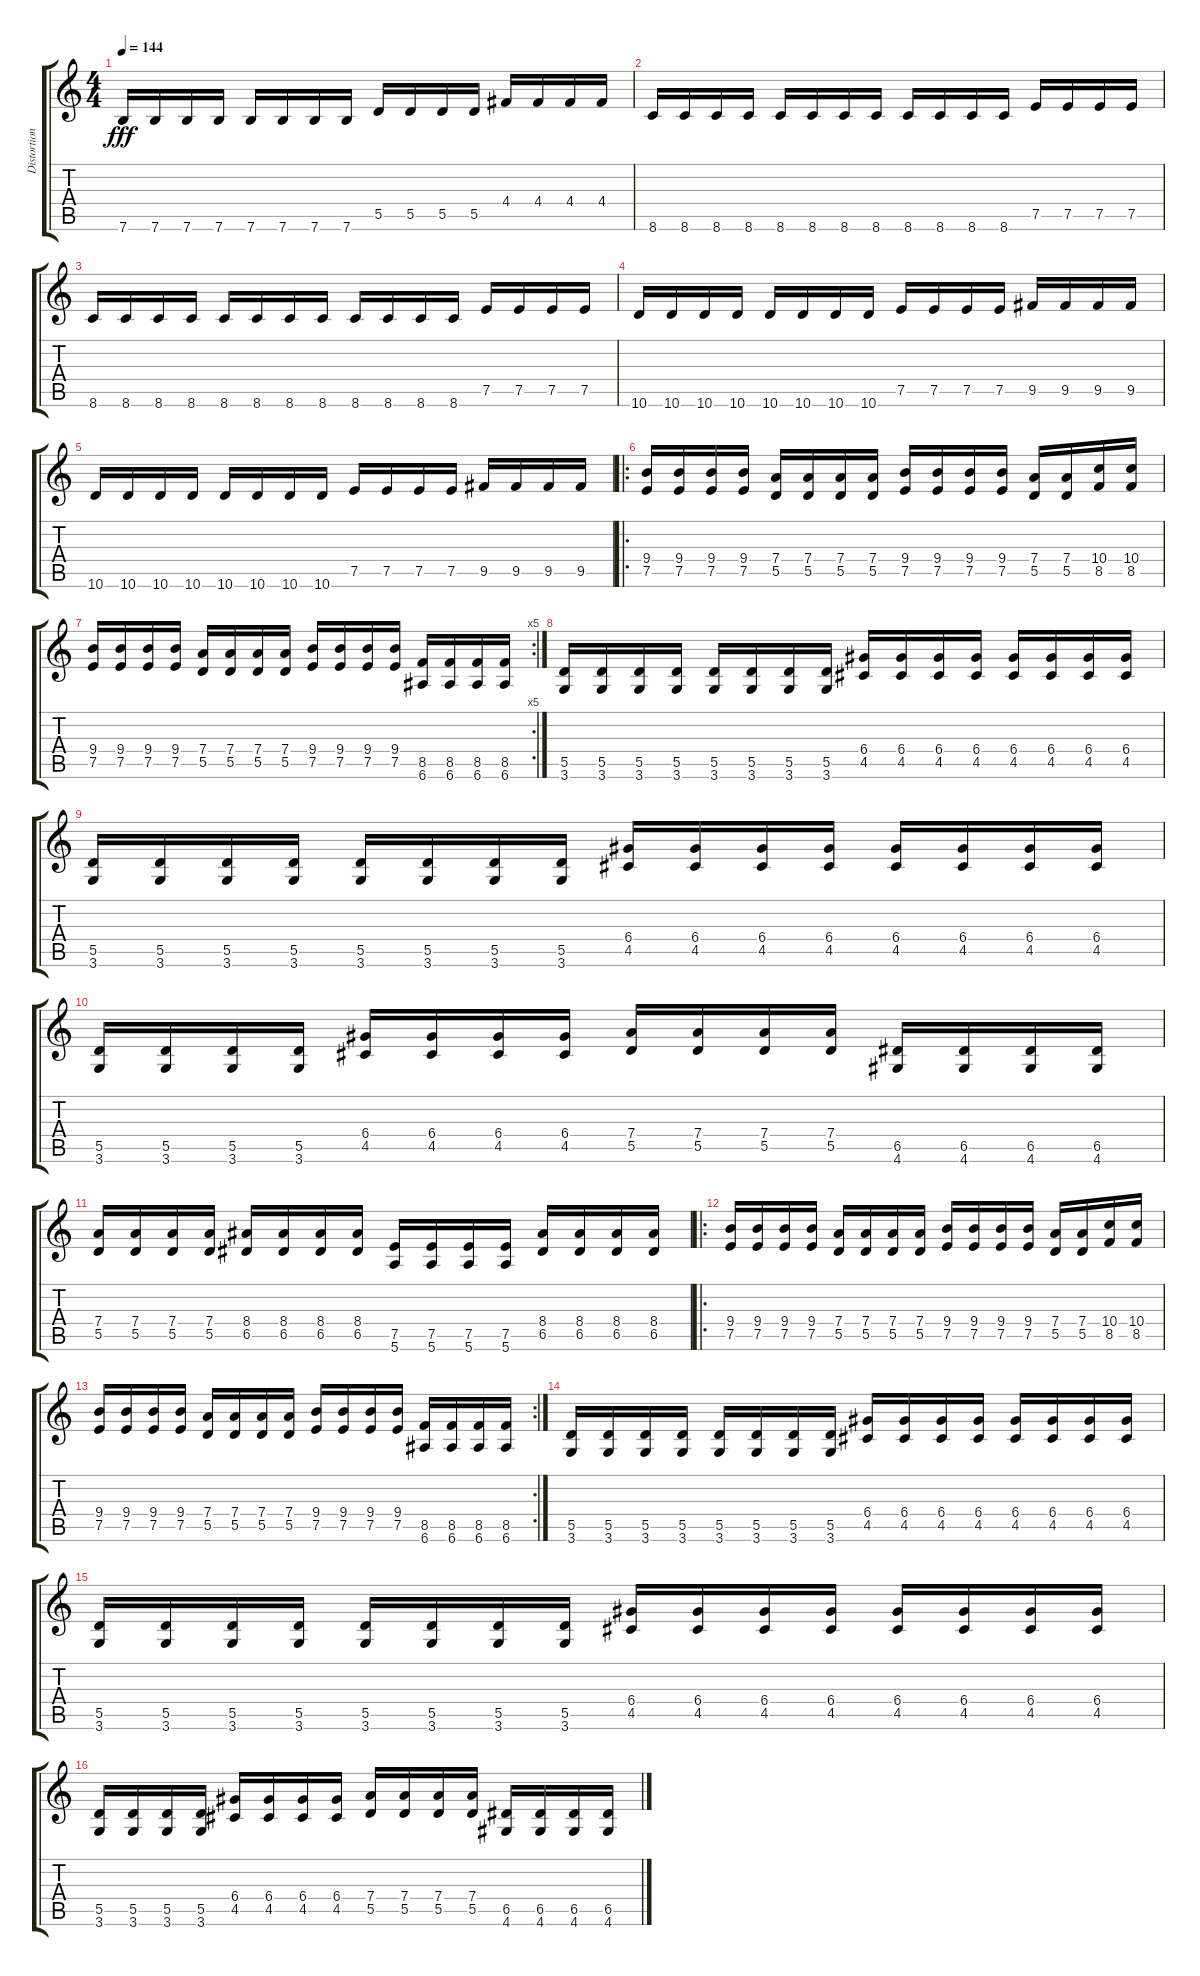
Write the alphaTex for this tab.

\track ("Distortion Guitar -Samoth" "Distortion") {instrument distortionguitar}
\staff {score tabs}
\tuning (E4 B3 G3 D3 A2 E2) {hide}
\ts (4 4)
\tempo 144
\clef g2
\ks c
7.6.16{dy fff} 7.6.16 7.6.16 7.6.16 7.6.16 7.6.16 7.6.16 7.6.16 5.5.16 5.5.16 5.5.16 5.5.16 4.4.16 4.4.16 4.4.16 4.4.16 |
8.6.16 8.6.16 8.6.16 8.6.16 8.6.16 8.6.16 8.6.16 8.6.16 8.6.16 8.6.16 8.6.16 8.6.16 7.5.16 7.5.16 7.5.16 7.5.16 |
8.6.16 8.6.16 8.6.16 8.6.16 8.6.16 8.6.16 8.6.16 8.6.16 8.6.16 8.6.16 8.6.16 8.6.16 7.5.16 7.5.16 7.5.16 7.5.16 |
10.6.16 10.6.16 10.6.16 10.6.16 10.6.16 10.6.16 10.6.16 10.6.16 7.5.16 7.5.16 7.5.16 7.5.16 9.5.16 9.5.16 9.5.16 9.5.16 |
10.6.16 10.6.16 10.6.16 10.6.16 10.6.16 10.6.16 10.6.16 10.6.16 7.5.16 7.5.16 7.5.16 7.5.16 9.5.16 9.5.16 9.5.16 9.5.16 |
\ro
(9.4 7.5).16 (9.4 7.5).16 (9.4 7.5).16 (9.4 7.5).16 (7.4 5.5).16 (7.4 5.5).16 (7.4 5.5).16 (7.4 5.5).16 (9.4 7.5).16 (9.4 7.5).16 (9.4 7.5).16 (9.4 7.5).16 (7.4 5.5).16 (7.4 5.5).16 (10.4 8.5).16 (10.4 8.5).16 |
\rc 5
(9.4 7.5).16 (9.4 7.5).16 (9.4 7.5).16 (9.4 7.5).16 (7.4 5.5).16 (7.4 5.5).16 (7.4 5.5).16 (7.4 5.5).16 (9.4 7.5).16 (9.4 7.5).16 (9.4 7.5).16 (9.4 7.5).16 (8.5 6.6).16 (8.5 6.6).16 (8.5 6.6).16 (8.5 6.6).16 |
(5.5 3.6).16 (5.5 3.6).16 (5.5 3.6).16 (5.5 3.6).16 (5.5 3.6).16 (5.5 3.6).16 (5.5 3.6).16 (5.5 3.6).16 (6.4 4.5).16 (6.4 4.5).16 (6.4 4.5).16 (6.4 4.5).16 (6.4 4.5).16 (6.4 4.5).16 (6.4 4.5).16 (6.4 4.5).16 |
(5.5 3.6).16 (5.5 3.6).16 (5.5 3.6).16 (5.5 3.6).16 (5.5 3.6).16 (5.5 3.6).16 (5.5 3.6).16 (5.5 3.6).16 (6.4 4.5).16 (6.4 4.5).16 (6.4 4.5).16 (6.4 4.5).16 (6.4 4.5).16 (6.4 4.5).16 (6.4 4.5).16 (6.4 4.5).16 |
(5.5 3.6).16 (5.5 3.6).16 (5.5 3.6).16 (5.5 3.6).16 (6.4 4.5).16 (6.4 4.5).16 (6.4 4.5).16 (6.4 4.5).16 (7.4 5.5).16 (7.4 5.5).16 (7.4 5.5).16 (7.4 5.5).16 (6.5 4.6).16 (6.5 4.6).16 (6.5 4.6).16 (6.5 4.6).16 |
(7.4 5.5).16 (7.4 5.5).16 (7.4 5.5).16 (7.4 5.5).16 (8.4 6.5).16 (8.4 6.5).16 (8.4 6.5).16 (8.4 6.5).16 (7.5 5.6).16 (7.5 5.6).16 (7.5 5.6).16 (7.5 5.6).16 (8.4 6.5).16 (8.4 6.5).16 (8.4 6.5).16 (8.4 6.5).16 |
\ro
(9.4 7.5).16 (9.4 7.5).16 (9.4 7.5).16 (9.4 7.5).16 (7.4 5.5).16 (7.4 5.5).16 (7.4 5.5).16 (7.4 5.5).16 (9.4 7.5).16 (9.4 7.5).16 (9.4 7.5).16 (9.4 7.5).16 (7.4 5.5).16 (7.4 5.5).16 (10.4 8.5).16 (10.4 8.5).16 |
\rc 2
(9.4 7.5).16 (9.4 7.5).16 (9.4 7.5).16 (9.4 7.5).16 (7.4 5.5).16 (7.4 5.5).16 (7.4 5.5).16 (7.4 5.5).16 (9.4 7.5).16 (9.4 7.5).16 (9.4 7.5).16 (9.4 7.5).16 (8.5 6.6).16 (8.5 6.6).16 (8.5 6.6).16 (8.5 6.6).16 |
(5.5 3.6).16 (5.5 3.6).16 (5.5 3.6).16 (5.5 3.6).16 (5.5 3.6).16 (5.5 3.6).16 (5.5 3.6).16 (5.5 3.6).16 (6.4 4.5).16 (6.4 4.5).16 (6.4 4.5).16 (6.4 4.5).16 (6.4 4.5).16 (6.4 4.5).16 (6.4 4.5).16 (6.4 4.5).16 |
(5.5 3.6).16 (5.5 3.6).16 (5.5 3.6).16 (5.5 3.6).16 (5.5 3.6).16 (5.5 3.6).16 (5.5 3.6).16 (5.5 3.6).16 (6.4 4.5).16 (6.4 4.5).16 (6.4 4.5).16 (6.4 4.5).16 (6.4 4.5).16 (6.4 4.5).16 (6.4 4.5).16 (6.4 4.5).16 |
(5.5 3.6).16 (5.5 3.6).16 (5.5 3.6).16 (5.5 3.6).16 (6.4 4.5).16 (6.4 4.5).16 (6.4 4.5).16 (6.4 4.5).16 (7.4 5.5).16 (7.4 5.5).16 (7.4 5.5).16 (7.4 5.5).16 (6.5 4.6).16 (6.5 4.6).16 (6.5 4.6).16 (6.5 4.6).16
